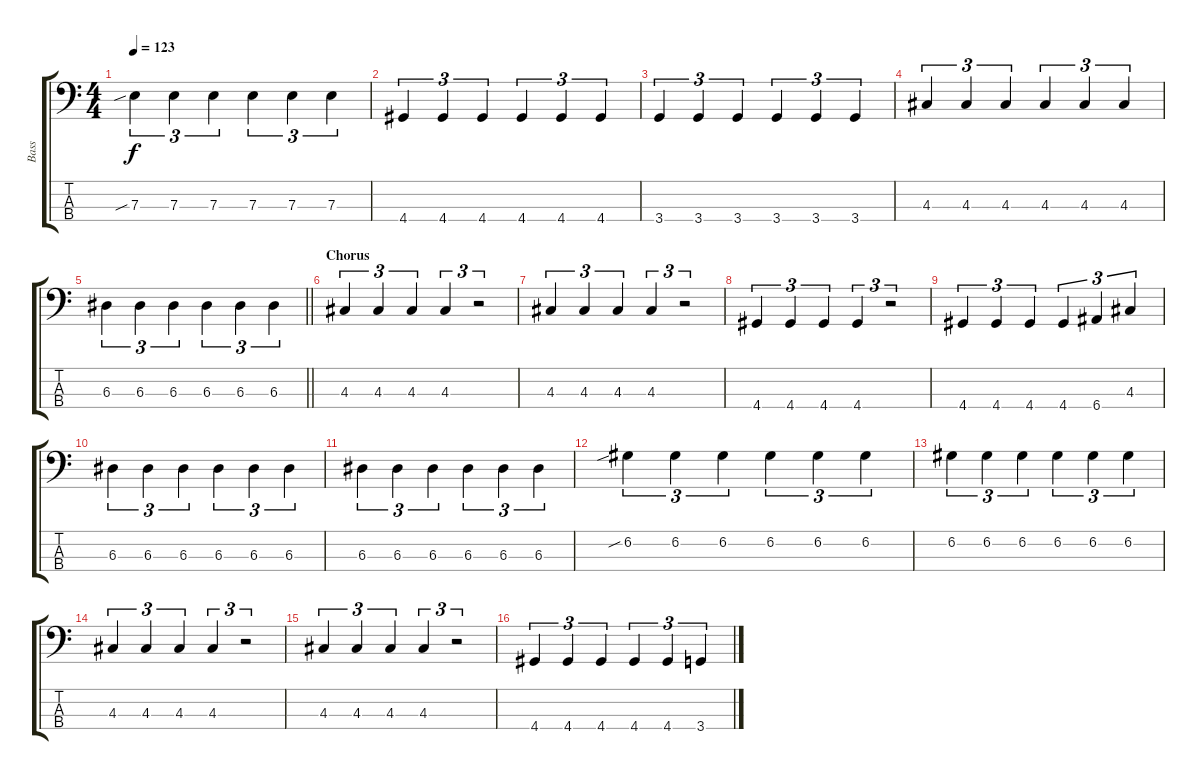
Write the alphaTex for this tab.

\track ("Bass" "Bass") {instrument electricbasspick}
\staff {score tabs}
\tuning (G2 D2 A1 E1) {hide}
\ts (4 4)
\tempo 123
\clef f4
\ks c
7.3{sib}.4{tu (3 2) dy f} 7.3.4{tu (3 2)} 7.3.4{tu (3 2)} 7.3.4{tu (3 2)} 7.3.4{tu (3 2)} 7.3.4{tu (3 2)} |
4.4.4{tu (3 2)} 4.4.4{tu (3 2)} 4.4.4{tu (3 2)} 4.4.4{tu (3 2)} 4.4.4{tu (3 2)} 4.4.4{tu (3 2)} |
3.4.4{tu (3 2)} 3.4.4{tu (3 2)} 3.4.4{tu (3 2)} 3.4.4{tu (3 2)} 3.4.4{tu (3 2)} 3.4.4{tu (3 2)} |
4.3.4{tu (3 2)} 4.3.4{tu (3 2)} 4.3.4{tu (3 2)} 4.3.4{tu (3 2)} 4.3.4{tu (3 2)} 4.3.4{tu (3 2)} |
\barLineRight lightlight
6.3.4{tu (3 2)} 6.3.4{tu (3 2)} 6.3.4{tu (3 2)} 6.3.4{tu (3 2)} 6.3.4{tu (3 2)} 6.3.4{tu (3 2)} |
\section ("" "Chorus")
4.3.4{tu (3 2)} 4.3.4{tu (3 2)} 4.3.4{tu (3 2)} 4.3.4{tu (3 2)} r.2{tu (3 2)} |
4.3.4{tu (3 2)} 4.3.4{tu (3 2)} 4.3.4{tu (3 2)} 4.3.4{tu (3 2)} r.2{tu (3 2)} |
4.4.4{tu (3 2)} 4.4.4{tu (3 2)} 4.4.4{tu (3 2)} 4.4.4{tu (3 2)} r.2{tu (3 2)} |
4.4.4{tu (3 2)} 4.4.4{tu (3 2)} 4.4.4{tu (3 2)} 4.4.4{tu (3 2)} 6.4.4{tu (3 2)} 4.3.4{tu (3 2)} |
6.3.4{tu (3 2)} 6.3.4{tu (3 2)} 6.3.4{tu (3 2)} 6.3.4{tu (3 2)} 6.3.4{tu (3 2)} 6.3.4{tu (3 2)} |
6.3.4{tu (3 2)} 6.3.4{tu (3 2)} 6.3.4{tu (3 2)} 6.3.4{tu (3 2)} 6.3.4{tu (3 2)} 6.3.4{tu (3 2)} |
6.2{sib}.4{tu (3 2)} 6.2.4{tu (3 2)} 6.2.4{tu (3 2)} 6.2.4{tu (3 2)} 6.2.4{tu (3 2)} 6.2.4{tu (3 2)} |
6.2.4{tu (3 2)} 6.2.4{tu (3 2)} 6.2.4{tu (3 2)} 6.2.4{tu (3 2)} 6.2.4{tu (3 2)} 6.2.4{tu (3 2)} |
4.3.4{tu (3 2)} 4.3.4{tu (3 2)} 4.3.4{tu (3 2)} 4.3.4{tu (3 2)} r.2{tu (3 2)} |
4.3.4{tu (3 2)} 4.3.4{tu (3 2)} 4.3.4{tu (3 2)} 4.3.4{tu (3 2)} r.2{tu (3 2)} |
4.4.4{tu (3 2)} 4.4.4{tu (3 2)} 4.4.4{tu (3 2)} 4.4.4{tu (3 2)} 4.4.4{tu (3 2)} 3.4.4{tu (3 2)}
